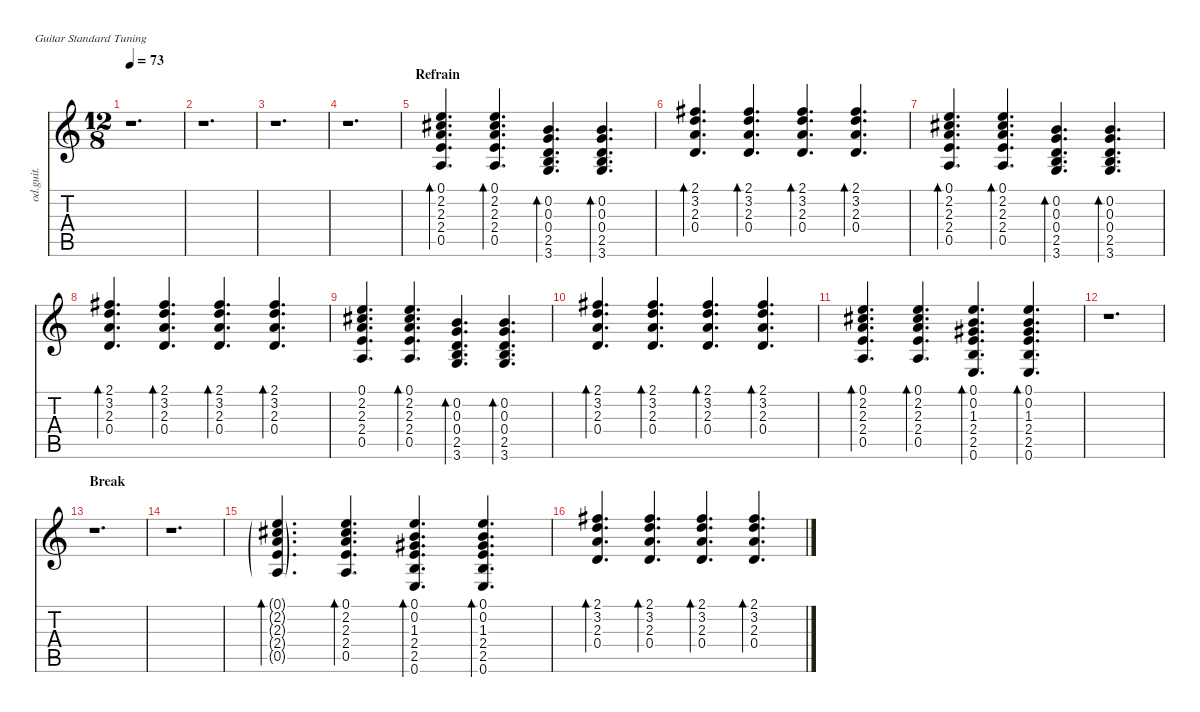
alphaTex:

\defaultSystemsLayout 4
\hideDynamics
\bracketExtendMode nobrackets
\otherSystemsTrackNameOrientation horizontal
\track ("Guitar (overdrive)" "od.guit.") {instrument overdrivenguitar}
\staff {score tabs}
\tuning (E4 B3 G3 D3 A2 E2)
\ts (12 8)
\tempo 73
\clef g2
\ks c
r.1{d dy f beam Down} |
r.1{d beam Down} |
r.1{d beam Down} |
r.1{d beam Down} |
\section ("" "Refrain")
(0.1 2.2{acc #} 2.3 2.4 0.5).4{d bd 60 beam Up} (0.1 2.2{acc #} 2.3 2.4 0.5).4{d bd 60 beam Up} (0.2 0.3 0.4 2.5 3.6).4{d bd 60 beam Up} (0.2 0.3 0.4 2.5 3.6).4{d bd 60 beam Up} |
(2.1{acc #} 3.2 2.3 0.4).4{d bd 60 beam Up} (2.1{acc #} 3.2 2.3 0.4).4{d bd 60 beam Up} (2.1{acc #} 3.2 2.3 0.4).4{d bd 60 beam Up} (2.1{acc #} 3.2 2.3 0.4).4{d bd 60 beam Up} |
(0.1 2.2{acc #} 2.3 2.4 0.5).4{d bd 60 beam Up} (0.1 2.2{acc #} 2.3 2.4 0.5).4{d bd 60 beam Up} (0.2 0.3 0.4 2.5 3.6).4{d bd 60 beam Up} (0.2 0.3 0.4 2.5 3.6).4{d bd 60 beam Up} |
(2.1{acc #} 3.2 2.3 0.4).4{d bd 60 beam Up} (2.1{acc #} 3.2 2.3 0.4).4{d bd 60 beam Up} (2.1{acc #} 3.2 2.3 0.4).4{d bd 60 beam Up} (2.1{acc #} 3.2 2.3 0.4).4{d bd 60 beam Up} |
(0.1 2.2{acc #} 2.3 2.4 0.5).4{d beam Up} (0.1 2.2{acc #} 2.3 2.4 0.5).4{d bd 60 beam Up} (0.2 0.3 0.4 2.5 3.6).4{d bd 60 beam Up} (0.2 0.3 0.4 2.5 3.6).4{d bd 60 beam Up} |
(2.1{acc #} 3.2 2.3 0.4).4{d bd 60 beam Up} (2.1{acc #} 3.2 2.3 0.4).4{d bd 60 beam Up} (2.1{acc #} 3.2 2.3 0.4).4{d bd 60 beam Up} (2.1{acc #} 3.2 2.3 0.4).4{d bd 60 beam Up} |
(0.1 2.2{acc #} 2.3 2.4 0.5).4{d bd 60 beam Up} (0.1 2.2{acc #} 2.3 2.4 0.5).4{d bd 60 beam Up} (0.1 0.2 1.3{acc #} 2.4 2.5 0.6).4{d bd 60 beam Up} (0.1 0.2 1.3{acc #} 2.4 2.5 0.6).4{d bd 60 beam Up} |
r.1{d beam Down} |
\section ("" "Break")
r.1{d beam Down} |
r.1{d beam Down} |
(0.1{g} 2.2{g acc #} 2.3{g} 2.4{g} 0.5{g}).4{d bd 60 dy mf beam Up} (0.1 2.2{acc #} 2.3 2.4 0.5).4{d bd 60 dy p beam Up} (0.1 0.2 1.3{acc #} 2.4 2.5 0.6).4{d bd 60 dy mp beam Up} (0.1 0.2 1.3{acc #} 2.4 2.5 0.6).4{d bd 60 beam Up} |
(2.1{acc #} 3.2 2.3 0.4).4{d bd 60 dy f beam Up} (2.1{acc #} 3.2 2.3 0.4).4{d bd 60 beam Up} (2.1{acc #} 3.2 2.3 0.4).4{d bd 60 beam Up} (2.1{acc #} 3.2 2.3 0.4).4{d bd 60 beam Up}
